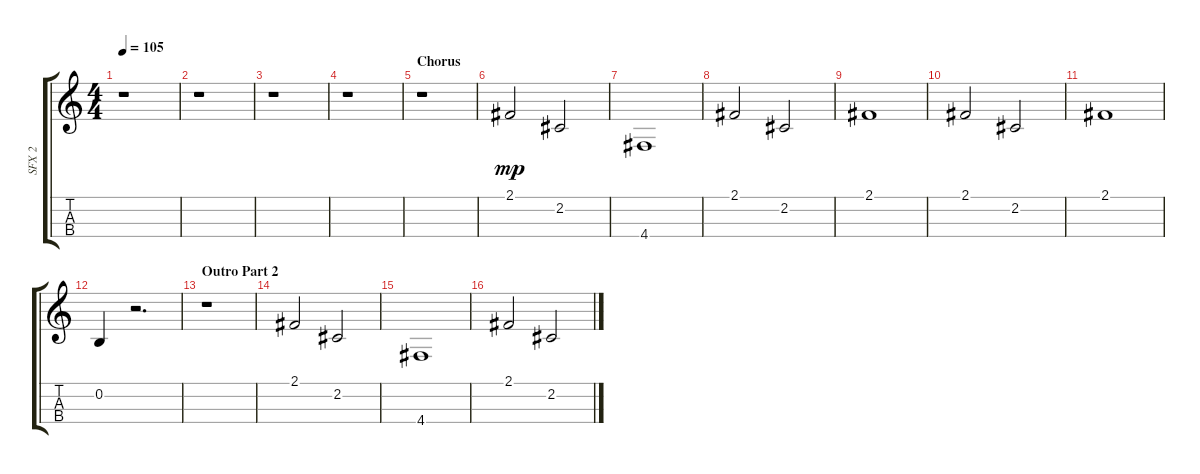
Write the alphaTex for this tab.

\track ("SFX 2" "SFX 2") {instrument stringensemble2}
\staff {score tabs}
\tuning (E4 B3 G3 D3) {hide}
\ts (4 4)
\tempo 105
\clef g2
\ks c
r.1{dy f} |
r.1 |
r.1 |
r.1 |
\section ("" "Chorus")
r.1 |
2.1.2{dy mp} 2.2.2 |
4.4.1 |
2.1.2 2.2.2 |
2.1.1 |
2.1.2 2.2.2 |
2.1.1 |
0.2.4 r.2{d} |
\section ("" "Outro Part 2")
r.1 |
2.1.2 2.2.2 |
4.4.1 |
2.1.2 2.2.2
